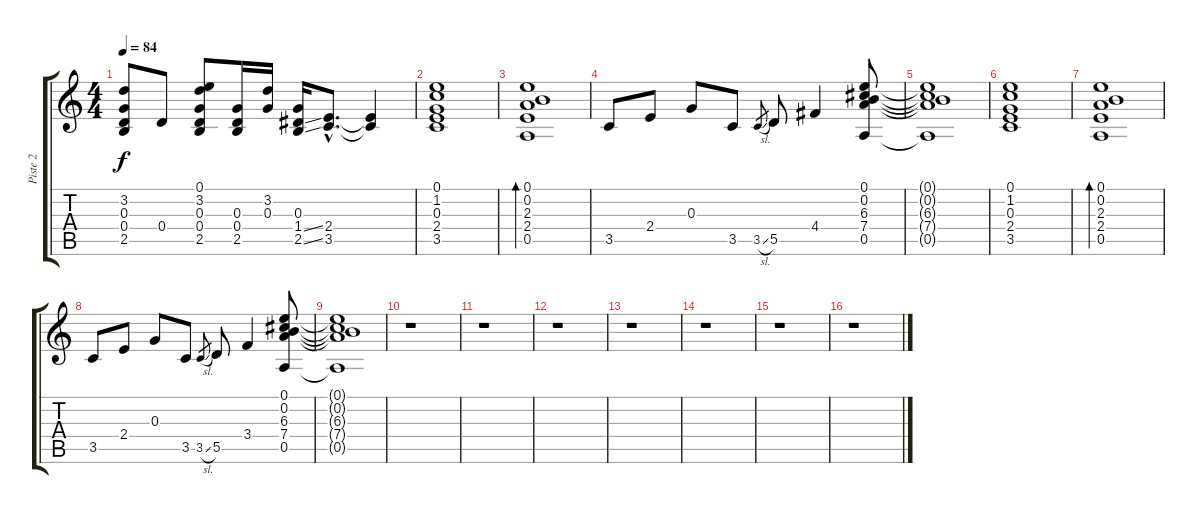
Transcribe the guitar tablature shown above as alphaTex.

\track ("Piste 2" "Piste 2") {instrument acousticguitarnylon}
\staff {score tabs}
\tuning (E4 B3 G3 D3 A2 E2) {hide}
\ts (4 4)
\tempo 84
\clef g2
\ks c
(3.2 0.3 0.4 2.5).8{dy f} 0.4.8 (0.1 3.2 0.3 0.4 2.5).8 (0.3 0.4 2.5).16 (3.2 0.3).16 (0.3 1.4{ss} 2.5{ss}).16 (2.4{hac} 3.5{hac}).8{d} (2.4{t} 3.5{t}).4 |
(0.1 1.2 0.3 2.4 3.5).1 |
(0.1 0.2 2.3 2.4 0.5).1{bd 60} |
3.5.8 2.4.8 0.3.8 3.5.8 3.5{sl}.8{gr} 5.5.8 4.4.4 (0.1 0.2 6.3 7.4 0.5).8 |
(0.1{t} 0.2{t} 6.3{t} 7.4{t} 0.5{t}).1 |
(0.1 1.2 0.3 2.4 3.5).1 |
(0.1 0.2 2.3 2.4 0.5).1{bd 60} |
3.5.8 2.4.8 0.3.8 3.5.8 3.5{sl}.8{gr} 5.5.8 3.4.4 (0.1 0.2 6.3 7.4 0.5).8 |
(0.1{t} 0.2{t} 6.3{t} 7.4{t} 0.5{t}).1 |
r.1 |
r.1 |
r.1 |
r.1 |
r.1 |
r.1 |
r.1
